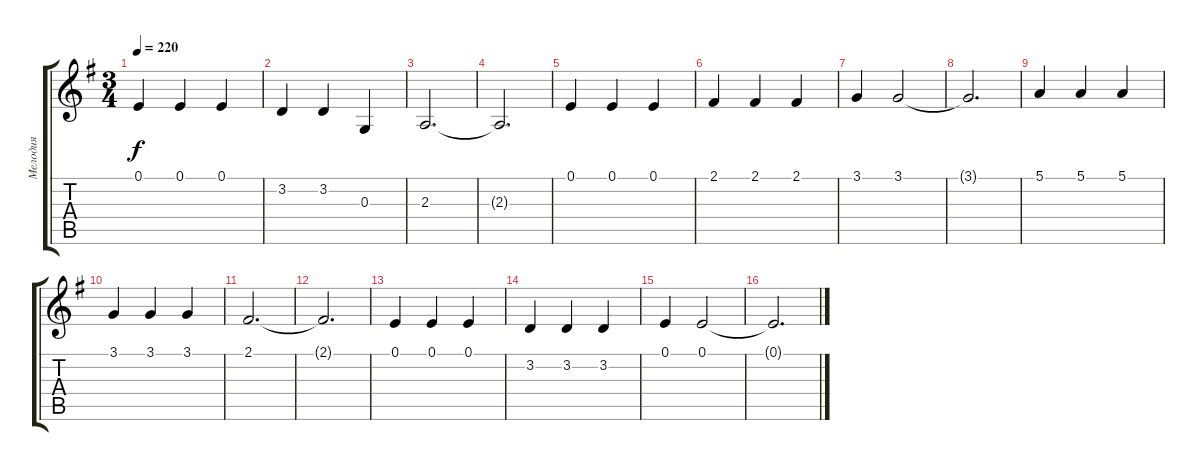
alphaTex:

\track ("Мелодия" "Мелодия") {instrument acousticgrandpiano}
\staff {score tabs}
\tuning (E4 B3 G3 D3 A2 E2) {hide}
\ts (3 4)
\tempo 220
\clef g2
\ks eminor
0.1.4{dy f} 0.1.4 0.1.4 |
3.2.4 3.2.4 0.3.4 |
2.3.2{d} |
2.3{t}.2{d} |
0.1.4 0.1.4 0.1.4 |
2.1.4 2.1.4 2.1.4 |
3.1.4 3.1.2 |
3.1{t}.2{d} |
5.1.4 5.1.4 5.1.4 |
3.1.4 3.1.4 3.1.4 |
2.1.2{d} |
2.1{t}.2{d} |
0.1.4 0.1.4 0.1.4 |
3.2.4 3.2.4 3.2.4 |
0.1.4 0.1.2 |
0.1{t}.2{d}
